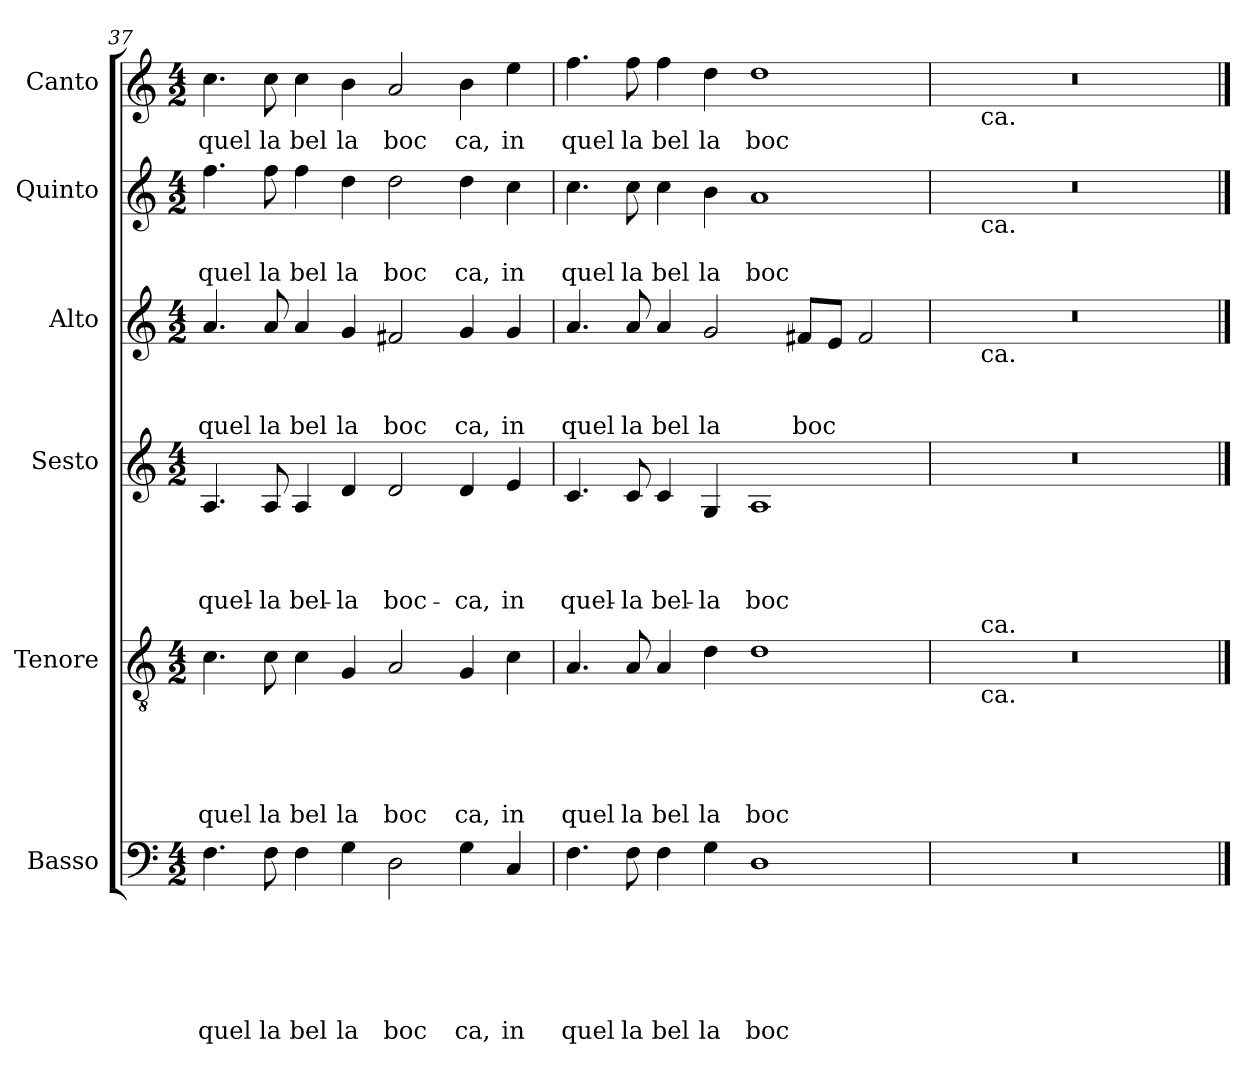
**kern	**text	**text	**text	**text	**text	**text	**kern	**text	**text	**text	**text	**text	**kern	**text	**text	**text	**text	**kern	**text	**text	**text	**kern	**text	**text	**kern	**text
*part6	*part6	*part6	*part6	*part6	*part6	*part6	*part5	*part5	*part5	*part5	*part5	*part5	*part4	*part4	*part4	*part4	*part4	*part3	*part3	*part3	*part3	*part2	*part2	*part2	*part1	*part1
*staff6	*staff6	*staff6	*staff6	*staff6	*staff6	*staff6	*staff5	*staff5	*staff5	*staff5	*staff5	*staff5	*staff4	*staff4	*staff4	*staff4	*staff4	*staff3	*staff3	*staff3	*staff3	*staff2	*staff2	*staff2	*staff1	*staff1
*I"Basso	*	*	*	*	*	*	*I"Tenore	*	*	*	*	*	*I"Sesto	*	*	*	*	*I"Alto	*	*	*	*I"Quinto	*	*	*I"Canto	*
*clefF4	*	*	*	*	*	*	*clefGv2	*	*	*	*	*	*clefG2	*	*	*	*	*clefG2	*	*	*	*clefG2	*	*	*clefG2	*
*k[]	*	*	*	*	*	*	*k[]	*	*	*	*	*	*k[]	*	*	*	*	*k[]	*	*	*	*k[]	*	*	*k[]	*
*C:	*	*	*	*	*	*	*C:	*	*	*	*	*	*C:	*	*	*	*	*C:	*	*	*	*C:	*	*	*C:	*
*M4/2	*	*	*	*	*	*	*M4/2	*	*	*	*	*	*M4/2	*	*	*	*	*M4/2	*	*	*	*M4/2	*	*	*M4/2	*
=37	=37	=37	=37	=37	=37	=37	=37	=37	=37	=37	=37	=37	=37	=37	=37	=37	=37	=37	=37	=37	=37	=37	=37	=37	=37	=37
!	!	!	!	!	!	!LO:LY:b	!	!	!	!	!	!LO:LY:b	!	!	!	!	!LO:LY:b	!	!	!	!LO:LY:b	!	!	!LO:LY:b	!	!LO:LY:b
4.F\	.	.	.	.	.	quel	4.c\	.	.	.	.	quel	4.A/	.	.	.	quel-	4.a/	.	.	quel	4.ff\	.	quel	4.cc\	quel
!	!	!	!	!	!	!LO:LY:b	!	!	!	!	!	!LO:LY:b	!	!	!	!	!LO:LY:b	!	!	!	!LO:LY:b	!	!	!LO:LY:b	!	!LO:LY:b
8F\	.	.	.	.	.	la	8c\	.	.	.	.	la	8A/	.	.	.	-la	8a/	.	.	la	8ff\	.	la	8cc\	la
!	!	!	!	!	!	!LO:LY:b	!	!	!	!	!	!LO:LY:b	!	!	!	!	!LO:LY:b	!	!	!	!LO:LY:b	!	!	!LO:LY:b	!	!LO:LY:b
4F\	.	.	.	.	.	bel	4c\	.	.	.	.	bel	4A/	.	.	.	bel-	4a/	.	.	bel	4ff\	.	bel	4cc\	bel
!	!	!	!	!	!	!LO:LY:b	!	!	!	!	!	!LO:LY:b	!	!	!	!	!LO:LY:b	!	!	!	!LO:LY:b	!	!	!LO:LY:b	!	!LO:LY:b
4G\	.	.	.	.	.	la	4G/	.	.	.	.	la	4d/	.	.	.	-la	4g/	.	.	la	4dd\	.	la	4b\	la
!	!	!	!	!	!	!LO:LY:b	!	!	!	!	!	!LO:LY:b	!	!	!	!	!LO:LY:b	!	!	!	!LO:LY:b	!	!	!LO:LY:b	!	!LO:LY:b
2D\	.	.	.	.	.	boc	2A/	.	.	.	.	boc	2d/	.	.	.	boc-	2f#X/	.	.	boc	2dd\	.	boc	2a/	boc
!	!	!	!	!	!	!LO:LY:b	!	!	!	!	!	!LO:LY:b	!	!	!	!	!LO:LY:b	!	!	!	!LO:LY:b	!	!	!LO:LY:b	!	!LO:LY:b
4G\	.	.	.	.	.	ca,	4G/	.	.	.	.	ca,	4d/	.	.	.	-ca,	4g/	.	.	ca,	4dd\	.	ca,	4b\	ca,
!	!	!	!	!	!	!LO:LY:b	!	!	!	!	!	!LO:LY:b	!	!	!	!	!LO:LY:b	!	!	!	!LO:LY:b	!	!	!LO:LY:b	!	!LO:LY:b
4C/	.	.	.	.	.	in	4c\	.	.	.	.	in	4e/	.	.	.	in	4g/	.	.	in	4cc\	.	in	4ee\	in
=38	=38	=38	=38	=38	=38	=38	=38	=38	=38	=38	=38	=38	=38	=38	=38	=38	=38	=38	=38	=38	=38	=38	=38	=38	=38	=38
!	!	!	!	!	!	!LO:LY:b	!	!	!	!	!	!LO:LY:b	!	!	!	!	!LO:LY:b	!	!	!	!LO:LY:b	!	!	!LO:LY:b	!	!LO:LY:b
4.F\	.	.	.	.	.	quel	4.A/	.	.	.	.	quel	4.c/	.	.	.	quel-	4.a/	.	.	quel	4.cc\	.	quel	4.ff\	quel
!	!	!	!	!	!	!LO:LY:b	!	!	!	!	!	!LO:LY:b	!	!	!	!	!LO:LY:b	!	!	!	!LO:LY:b	!	!	!LO:LY:b	!	!LO:LY:b
8F\	.	.	.	.	.	la	8A/	.	.	.	.	la	8c/	.	.	.	-la	8a/	.	.	la	8cc\	.	la	8ff\	la
!	!	!	!	!	!	!LO:LY:b	!	!	!	!	!	!LO:LY:b	!	!	!	!	!LO:LY:b	!	!	!	!LO:LY:b	!	!	!LO:LY:b	!	!LO:LY:b
4F\	.	.	.	.	.	bel	4A/	.	.	.	.	bel	4c/	.	.	.	bel-	4a/	.	.	bel	4cc\	.	bel	4ff\	bel
!	!	!	!	!	!	!LO:LY:b	!	!	!	!	!	!LO:LY:b	!	!	!	!	!LO:LY:b	!	!	!	!LO:LY:b	!	!	!LO:LY:b	!	!LO:LY:b
4G\	.	.	.	.	.	la	4d\	.	.	.	.	la	4G/	.	.	.	-la	2g/	.	.	la	4b\	.	la	4dd\	la
!	!	!	!	!	!	!LO:LY:b	!	!	!	!	!	!LO:LY:b	!	!	!	!	!LO:LY:b	!	!	!	!	!	!	!LO:LY:b	!	!LO:LY:b
1D	.	.	.	.	.	boc	1d	.	.	.	.	boc	1A	.	.	.	boc-	.	.	.	.	1a	.	boc	1dd	boc
!	!	!	!	!	!	!	!	!	!	!	!	!	!	!	!	!	!	!	!	!	!LO:LY:b	!	!	!	!	!
.	.	.	.	.	.	.	.	.	.	.	.	.	.	.	.	.	.	8f#X/L	.	.	boc	.	.	.	.	.
.	.	.	.	.	.	.	.	.	.	.	.	.	.	.	.	.	.	8e/J	.	.	.	.	.	.	.	.
.	.	.	.	.	.	.	.	.	.	.	.	.	.	.	.	.	.	2f#/	.	.	.	.	.	.	.	.
=39	=39	=39	=39	=39	=39	=39	=39	=39	=39	=39	=39	=39	=39	=39	=39	=39	=39	=39	=39	=39	=39	=39	=39	=39	=39	=39
*	*	*	*	*	*	*	*^	*	*	*	*	*	*	*	*	*	*	*^	*	*	*	*^	*	*	*^	*
0r	.	.	.	.	.	.	0r	8..ryy	.	.	.	.	.	0r	.	.	.	.	0r	8..ryy	.	.	.	0r	8..ryy	.	.	0r	8..ryy	.
!	!	!	!	!	!	!	!	!	!	!	!	!	!	!	!	!	!	!	!	!	!	!	!	!	!	!	!	!	!LO:TX:b:t=ca.	!
!	!	!	!	!	!	!	!	!	!	!	!	!	!	!	!	!	!	!	!	!	!	!	!	!	!LO:TX:b:t=ca.	!	!	!	!	!
!	!	!	!	!	!	!	!	!	!	!	!	!	!	!	!	!	!	!	!	!LO:TX:b:t=ca.	!	!	!	!	!	!	!	!	!	!
!	!	!	!	!	!	!	!	!LO:TX:b:t=ca.	!	!	!	!	!	!	!	!	!	!	!	!	!	!	!	!	!	!	!	!	!	!
!	!	!	!	!	!	!	!	!LO:TX:a:t=ca.	!	!	!	!	!	!	!	!	!	!	!	!	!	!	!	!	!	!	!	!	!	!
.	.	.	.	.	.	.	.	1ryy	.	.	.	.	.	.	.	.	.	.	.	1ryy	.	.	.	.	1ryy	.	.	.	1ryy	.
.	.	.	.	.	.	.	.	2ryy	.	.	.	.	.	.	.	.	.	.	.	2ryy	.	.	.	.	2ryy	.	.	.	2ryy	.
.	.	.	.	.	.	.	.	4ryy	.	.	.	.	.	.	.	.	.	.	.	4ryy	.	.	.	.	4ryy	.	.	.	4ryy	.
.	.	.	.	.	.	.	.	32ryy	.	.	.	.	.	.	.	.	.	.	.	32ryy	.	.	.	.	32ryy	.	.	.	32ryy	.
*	*	*	*	*	*	*	*	*	*	*	*	*	*	*	*	*	*	*	*v	*v	*	*	*	*	*	*	*	*v	*v	*
*	*	*	*	*	*	*	*v	*v	*	*	*	*	*	*	*	*	*	*	*	*	*	*	*v	*v	*	*	*	*
==	==	==	==	==	==	==	==	==	==	==	==	==	==	==	==	==	==	==	==	==	==	==	==	==	==	==
*-	*-	*-	*-	*-	*-	*-	*-	*-	*-	*-	*-	*-	*-	*-	*-	*-	*-	*-	*-	*-	*-	*-	*-	*-	*-	*-
